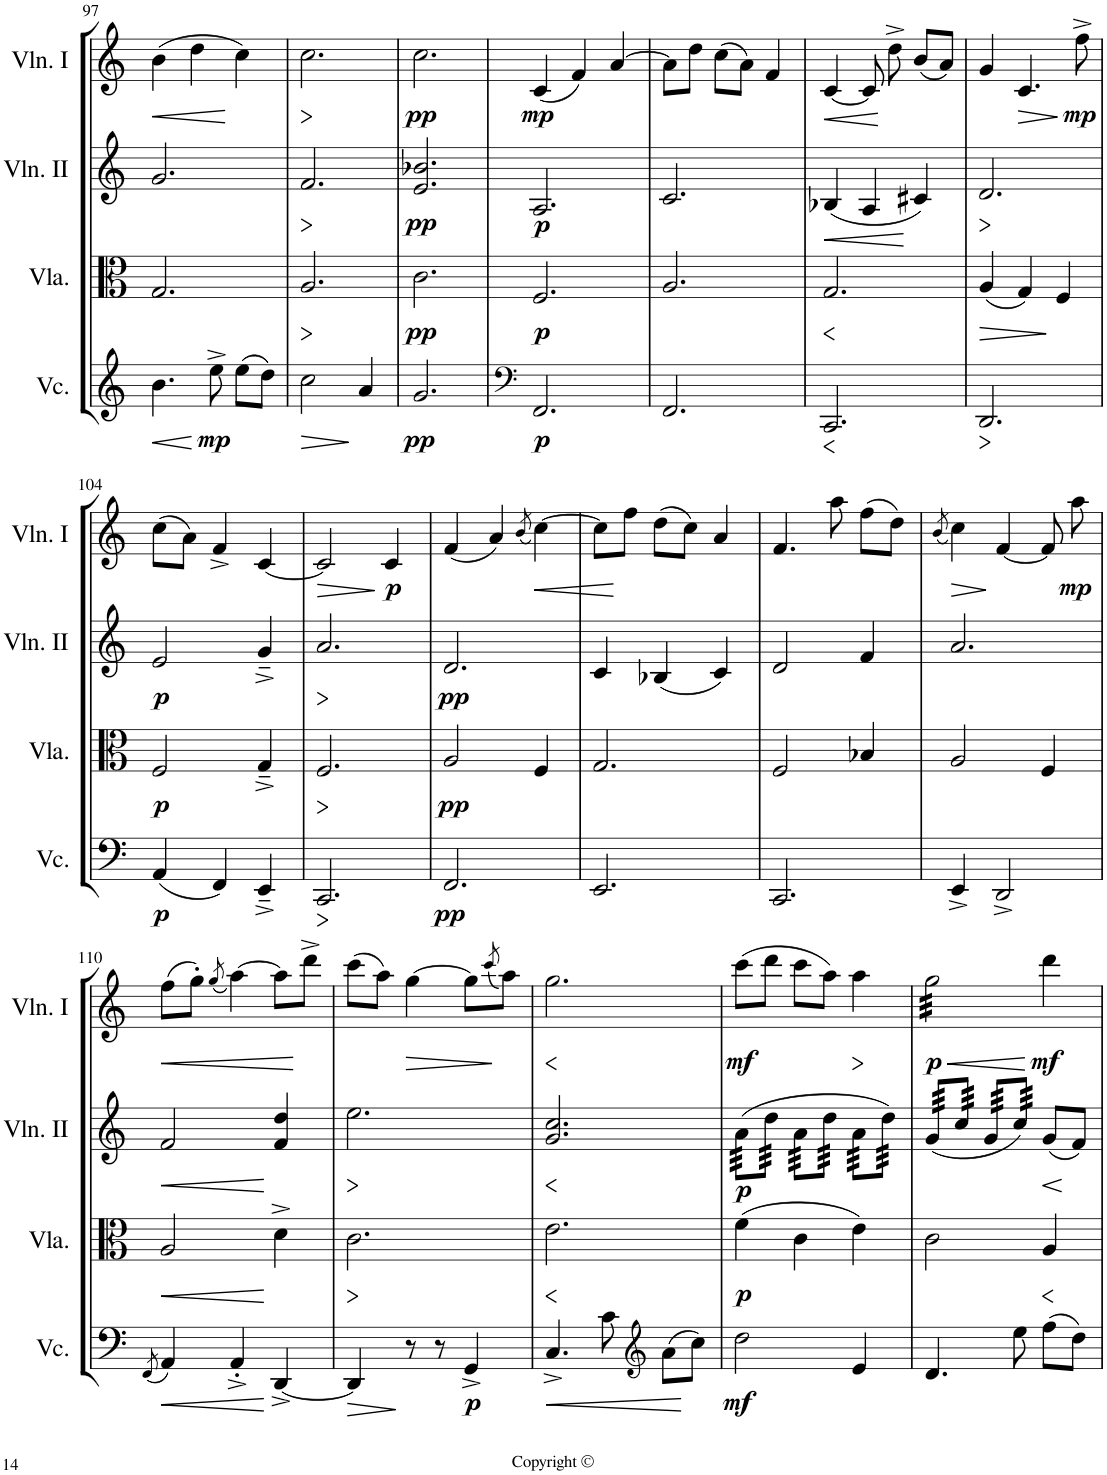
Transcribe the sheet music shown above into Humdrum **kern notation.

**kern	**dynam	**kern	**dynam	**kern	**dynam	**kern	**dynam
*part4	*part4	*part3	*part3	*part2	*part2	*part1	*part1
*staff4	*staff4	*staff3	*staff3	*staff2	*staff2	*staff1	*staff1
*I"Violoncello	*	*I"Viola	*	*I"Violin II	*	*I"Violin I	*
*I'Vc.	*	*I'Vla.	*	*I'Vln. II	*	*I'Vln. I	*
!!LO:PB:g=z
*clefG2	*	*clefC3	*	*clefG2	*	*clefG2	*
*k[]	*	*k[]	*	*k[]	*	*k[]	*
*M3/4	*	*M3/4	*	*M3/4	*	*M3/4	*
=97	=97	=97	=97	=97	=97	=97	=97
!	!LO:HP:b	!	!LO:HP:b	!	!LO:HP:b	!	!LO:HP:b
4.b\	<	2.G/	<	2.g/	<	(4b\	<
.	.	.	.	.	.	4dd\	.
!	!LO:DY:b	!	!	!	!	!	!
8ee^\	mp	.	.	.	.	.	.
(8ee\L	.	.	.	.	.	4cc\)	.
8dd\J)	.	.	.	.	.	.	.
.	.	.	[	.	[	.	[
=98	=98	=98	=98	=98	=98	=98	=98
!	!LO:HP:b	!	!LO:HP:b	!	!LO:HP:b	!	!LO:HP:b
2cc\	>	2.A/	>	2.f/	>	2.cc\	>
4a/	[	.	.	.	.	.	.
=99	=99	=99	=99	=99	=99	=99	=99
!	!LO:DY:b	!	!LO:DY:b	!	!LO:DY:b	!	!LO:DY:b
2.g/	pp	2.c\	pp	2.e/ 2.b-X/	pp	2.cc\	pp
=100	=100	=100	=100	=100	=100	=100	=100
*clefF4	*	*	*	*	*	*	*
!	!LO:DY:b	!	!LO:DY:b	!	!LO:DY:b	!	!LO:DY:b
2.FF/	p	2.F/	p	2.A/	p	(4c/	mp
.	.	.	.	.	.	4f/)	.
.	.	.	.	.	.	[4a/	.
=101	=101	=101	=101	=101	=101	=101	=101
2.FF/	.	2.A/	.	2.c/	.	8a\L]	.
.	.	.	.	.	.	8dd\J	.
.	.	.	.	.	.	(8cc\L	.
.	.	.	.	.	.	8a\J)	.
.	.	.	.	.	.	4f/	.
.	]	.	]	.	.	.	.
=102	=102	=102	=102	=102	=102	=102	=102
!	!LO:HP:b	!	!LO:HP:b	!	!LO:HP:b	!	!LO:HP:b
2.CC/	<	2.G/	<	(4B-X/	<	[4c/	<
.	.	.	.	4A/	.	8c/]	.
.	.	.	.	.	.	8dd^\	]
.	.	.	.	4c#X/)	]	(8b/L	.
.	.	.	.	.	.	8a/J)	.
.	[	.	.	.	[	.	.
=103	=103	=103	=103	=103	=103	=103	=103
!	!LO:HP:b	!	!LO:HP:b	!	!LO:HP:b	!	!
2.DD/	>	(4A/	>	2.d/	>	4g/	.
!	!	!	!	!	!	!	!LO:HP:b
.	.	4G/)	.	.	.	4.c/	>
.	.	4F/	[	.	.	.	.
!	!	!	!	!	!	!	!LO:DY:n=1:b
.	.	.	.	.	.	8ff^\	[ mp
!!LO:LB:g=z
=104	=104	=104	=104	=104	=104	=104	=104
!	!LO:DY:b	!	!LO:DY:b	!	!LO:DY:b	!	!
(4AA/	p	2F/	p	2e/	p	(8cc\L	.
.	.	.	.	.	.	8a\J)	.
4FF/)	.	.	.	.	.	4f^/	.
4EE~^/	.	4G~^/	.	4g~^/	.	[4c/	.
.	]	.	]	.	]	.	.
=105	=105	=105	=105	=105	=105	=105	=105
!	!LO:HP:b	!	!LO:HP:b	!	!LO:HP:b	!	!LO:HP:b
2.CC/	>	2.F/	>	2.a/	>	2c/]	>
!	!	!	!	!	!	!	!LO:DY:n=1:b
.	.	.	.	.	.	4c/	] p
=106	=106	=106	=106	=106	=106	=106	=106
!	!LO:DY:b	!	!LO:DY:b	!	!LO:DY:b	!	!
2.FF/	pp	2A/	pp	2.d/	pp	(4f/	.
.	.	.	.	.	.	4a/)	.
.	.	.	.	.	.	(8qb/	.
.	.	4F/	.	.	.	[4cc\)	.
=107	=107	=107	=107	=107	=107	=107	=107
2.EE/	.	2.G/	.	4c/	.	8cc\L]	.
.	.	.	.	.	.	8ff\J	]
.	.	.	.	(4B-X/	.	(8dd\L	.
.	.	.	.	.	.	8cc\J)	.
.	.	.	.	4c/)	.	4a/	.
=108	=108	=108	=108	=108	=108	=108	=108
2.CC/	.	2F/	.	2d/	.	4.f/	.
.	.	.	.	.	.	8aa\	.
.	.	4B-X/	.	4f/	.	(8ff\L	.
.	.	.	.	.	.	8dd\J)	.
=109	=109	=109	=109	=109	=109	=109	=109
.	.	.	.	.	.	(8qb/	.
4EE^/	.	2A/	.	2.a/	.	4cc\)	.
2DD^/	.	.	.	.	.	[4f/	.
.	.	4F/	.	.	.	8f/]	.
!	!	!	!	!	!	!	!LO:DY:b
.	.	.	.	.	.	8aa\	mp
!!LO:LB:g=z
=110	=110	=110	=110	=110	=110	=110	=110
(8qFF/	.	.	.	.	.	.	.
!	!	!	!LO:HP:b	!	!LO:HP:b	!	!LO:HP:b
4AA/)	.	2A/	<	2f/	<	(8ff\L	<
.	.	.	.	.	.	8gg'\J)	.
.	.	.	.	.	.	(8qgg/	.
4AA'^/	.	.	.	.	.	[4aa\)	.
[4DD^/	]	4d^\	]	4f/ 4dd/	]	8aa\L]	.
.	.	.	.	.	.	8ddd^\J	.
.	.	.	[	.	[	.	.
=111	=111	=111	=111	=111	=111	=111	=111
!	!LO:HP:b	!	!LO:HP:b	!	!LO:HP:b	!	!
4DD/]	>	2.c\	>	2.ee\	>	(8ccc\L	.
.	.	.	.	.	.	8aa\J)	.
!	!	!	!	!	!	!	!LO:HP:b
8r	.	.	.	.	.	[4gg\	>
8r	.	.	.	.	.	.	.
!	!LO:DY:b	!	!	!	!	!	!
4GG^/	p	.	.	.	.	8gg\L]	.
.	.	.	.	.	.	(8qccc/	.
.	.	.	.	.	.	8aa\J)	[
.	.	.	]	.	]	.	]
=112	=112	=112	=112	=112	=112	=112	=112
!	!	!	!LO:HP:b	!	!LO:HP:b	!	!LO:HP:b
4.C^/	.	2.e\	<	2.g/ 2.cc/	<	2.gg\	<
8c\	.	.	.	.	.	.	.
*clefG2	*	*	*	*	*	*	*
(8a\L	.	.	.	.	.	.	.
8cc\J)	]	.	.	.	.	.	.
=113	=113	=113	=113	=113	=113	=113	=113
!	!LO:DY:b	!	!LO:DY:b	!	!LO:DY:b	!	!LO:DY:b
*	*	*	*	*tremolo	*	*	*
2dd\	mf	(4f\	p	(64a\LLLL	p	(8ccc\L	mf
.	.	.	.	(64a\	.	.	.
.	.	.	.	(64a\	.	.	.
.	.	.	.	(64a\	.	.	.
.	.	.	.	(64a\	.	.	.
.	.	.	.	(64a\	.	.	.
.	.	.	.	(64a\	.	.	.
.	.	.	.	(64a\	.	.	.
.	.	.	.	64dd\	.	8ddd\J	.
.	.	.	.	64dd\	.	.	.
.	.	.	.	64dd\	.	.	.
.	.	.	.	64dd\	.	.	.
.	.	.	.	64dd\	.	.	.
.	.	.	.	64dd\	.	.	.
.	.	.	.	64dd\	.	.	.
.	.	.	.	64dd\JJJJ	.	.	.
.	.	4c\	.	64a\LLLL	.	8ccc\L	.
.	.	.	.	64a\	.	.	.
.	.	.	.	64a\	.	.	.
.	.	.	.	64a\	.	.	.
.	.	.	.	64a\	.	.	.
.	.	.	.	64a\	.	.	.
.	.	.	.	64a\	.	.	.
.	.	.	.	64a\	.	.	.
.	.	.	.	64dd\	.	8aa\J)	.
.	.	.	.	64dd\	.	.	.
.	.	.	.	64dd\	.	.	.
.	.	.	.	64dd\	.	.	.
.	.	.	.	64dd\	.	.	.
.	.	.	.	64dd\	.	.	.
.	.	.	.	64dd\	.	.	.
.	.	.	.	64dd\JJJJ	.	.	.
!	!	!	!	!	!	!	!LO:HP:n=1:b
4e/	.	4e\)	.	64a\LLLL	.	4aa\	[ >
.	.	.	.	64a\	.	.	.
.	.	.	.	64a\	.	.	.
.	.	.	.	64a\	.	.	.
.	.	.	.	64a\	.	.	.
.	.	.	.	64a\	.	.	.
.	.	.	.	64a\	.	.	.
.	.	.	.	64a\	.	.	.
.	.	.	.	64dd\)	.	.	.
.	.	.	.	64dd\)	.	.	.
.	.	.	.	64dd\)	.	.	.
.	.	.	.	64dd\)	.	.	.
.	.	.	.	64dd\)	.	.	.
.	.	.	.	64dd\)	.	.	.
.	.	.	.	64dd\)	.	.	.
.	.	.	.	64dd\)JJJJ	.	.	.
=114	=114	=114	=114	=114	=114	=114	=114
!	!	!	!	!	!	!	!LO:DY:b
*	*	*	*	*	*	*tremolo	*
4.d/	.	2c\	.	(64g/LLLL	.	32gg\LLL	p
.	.	.	.	(64g/	.	.	.
.	.	.	.	(64g/	.	32gg\	.
.	.	.	.	(64g/	.	.	.
.	.	.	.	(64g/	.	32gg\	.
.	.	.	.	(64g/	.	.	.
.	.	.	.	(64g/	.	32gg\	.
.	.	.	.	(64g/	.	.	.
.	.	.	.	64cc/	.	32gg\	.
.	.	.	.	64cc/	.	.	.
.	.	.	.	64cc/	.	32gg\	.
.	.	.	.	64cc/	.	.	.
.	.	.	.	64cc/	.	32gg\	.
.	.	.	.	64cc/	.	.	.
.	.	.	.	64cc/	.	32gg\	.
.	.	.	.	64cc/JJJJ	.	.	.
.	.	.	.	64g/LLLL	.	32gg\	.
.	.	.	.	64g/	.	.	.
.	.	.	.	64g/	.	32gg\	.
.	.	.	.	64g/	.	.	.
.	.	.	.	64g/	.	32gg\	.
.	.	.	.	64g/	.	.	.
.	.	.	.	64g/	.	32gg\	.
.	.	.	.	64g/	.	.	.
8ee\	.	.	.	64cc/)	.	32gg\	.
.	.	.	.	64cc/)	.	.	.
.	.	.	.	64cc/)	.	32gg\	.
.	.	.	.	64cc/)	.	.	.
.	.	.	.	64cc/)	.	32gg\	.
.	.	.	.	64cc/)	.	.	.
.	.	.	.	64cc/)	.	32gg\JJJ	.
*	*	*	*	*	*	*Xtremolo	*
.	.	.	.	64cc/)JJJJ	.	.	.
*	*	*	*	*Xtremolo	*	*	*
!	!	!	!	!	!	!	!LO:DY:n=1:b
(8ff\L	.	4A/	[	(8g/L	.	4ddd\	] mf
8dd\J)	.	.	.	8f/J)	[	.	.
=	=	=	=	=	=	=	=
*-	*-	*-	*-	*-	*-	*-	*-
